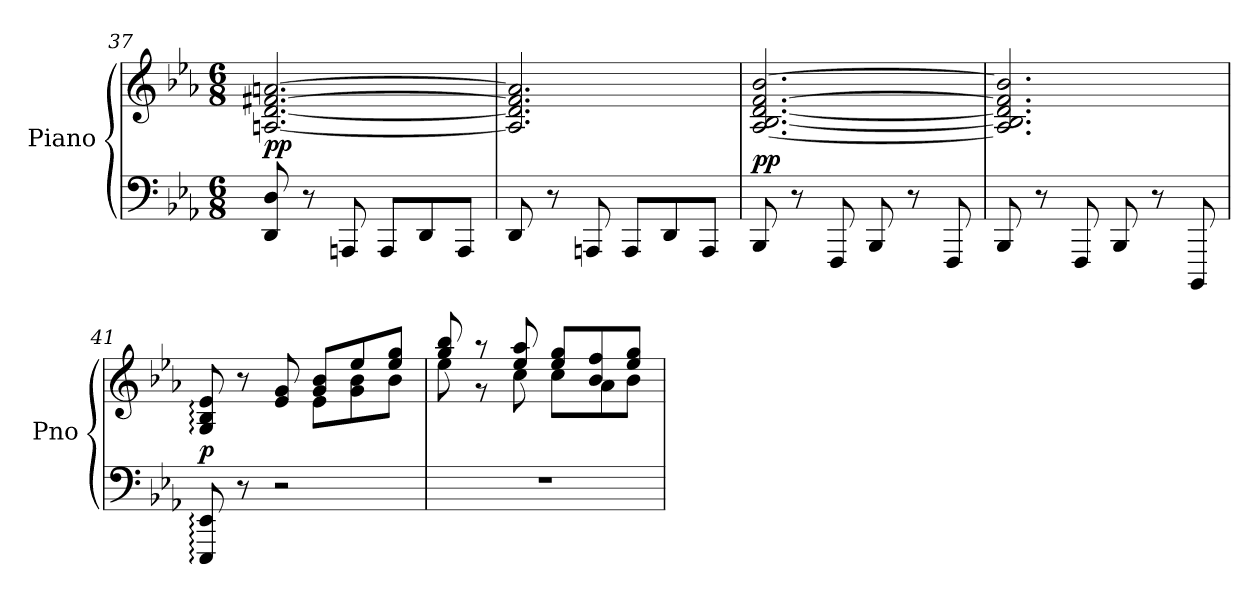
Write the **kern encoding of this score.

**kern	**kern	**dynam
*part1	*part1	*part1
*staff2	*staff1	*staff1/2
*I"Piano	*	*
*I'Pno	*	*
*clefF4	*clefG2	*
*k[b-e-a-]	*k[b-e-a-]	*
*M6/8	*M6/8	*
=37	=37	=37
!	!	!LO:DY:a=2
8DD/ 8D/	[2.An/ [2.d/ [2.f#X/ [2.an/	pp
8r	.	.
8AAAn/	.	.
8AAA/L	.	.
8DD/	.	.
8AAA/J	.	.
=38	=38	=38
8DD/	2.A/] 2.d/] 2.f#/] 2.a/]	.
8r	.	.
8AAAn/	.	.
8AAA/L	.	.
8DD/	.	.
8AAA/J	.	.
!!LO:LB:g=z
=39	=39	=39
!	!	!LO:DY:a=2
8BBB-/	[2.A-/ [2.B-/ [2.d/ [2.f/ [2.b-/	pp
8r	.	.
8FFF/	.	.
8BBB-/	.	.
8r	.	.
8FFF/	.	.
=40	=40	=40
8BBB-/	2.A-/] 2.B-/] 2.d/] 2.f/] 2.b-/]	.
8r	.	.
8FFF/	.	.
8BBB-/	.	.
8r	.	.
8BBBB-/	.	.
=41	=41	=41
*	*^	*
!	!	!	!LO:DY:a=2
8EEE-/: 8EE-/:	8G/: 8B-/: 8e-/:	4ryy	p
8r	8r	.	.
2r	8e-/ 8g/	8ryy	.
.	8g/ 8b-/L	8e-\L	.
.	8ee-/	8g\ 8b-\	.
.	8ee-/ 8gg/J	8b-\J	.
=42	=42	=42	=42
2.r	8gg/ 8bb-/	8ee-\	.
.	8r	8r	.
.	8ee-/ 8aa-/	8cc\	.
.	8ee-/ 8gg/L	8cc\L	.
.	8b-/ 8ff/	8a-\	.
.	8ee-/ 8gg/J	8b-\J	.
*	*v	*v	*
=	=	=
*-	*-	*-
